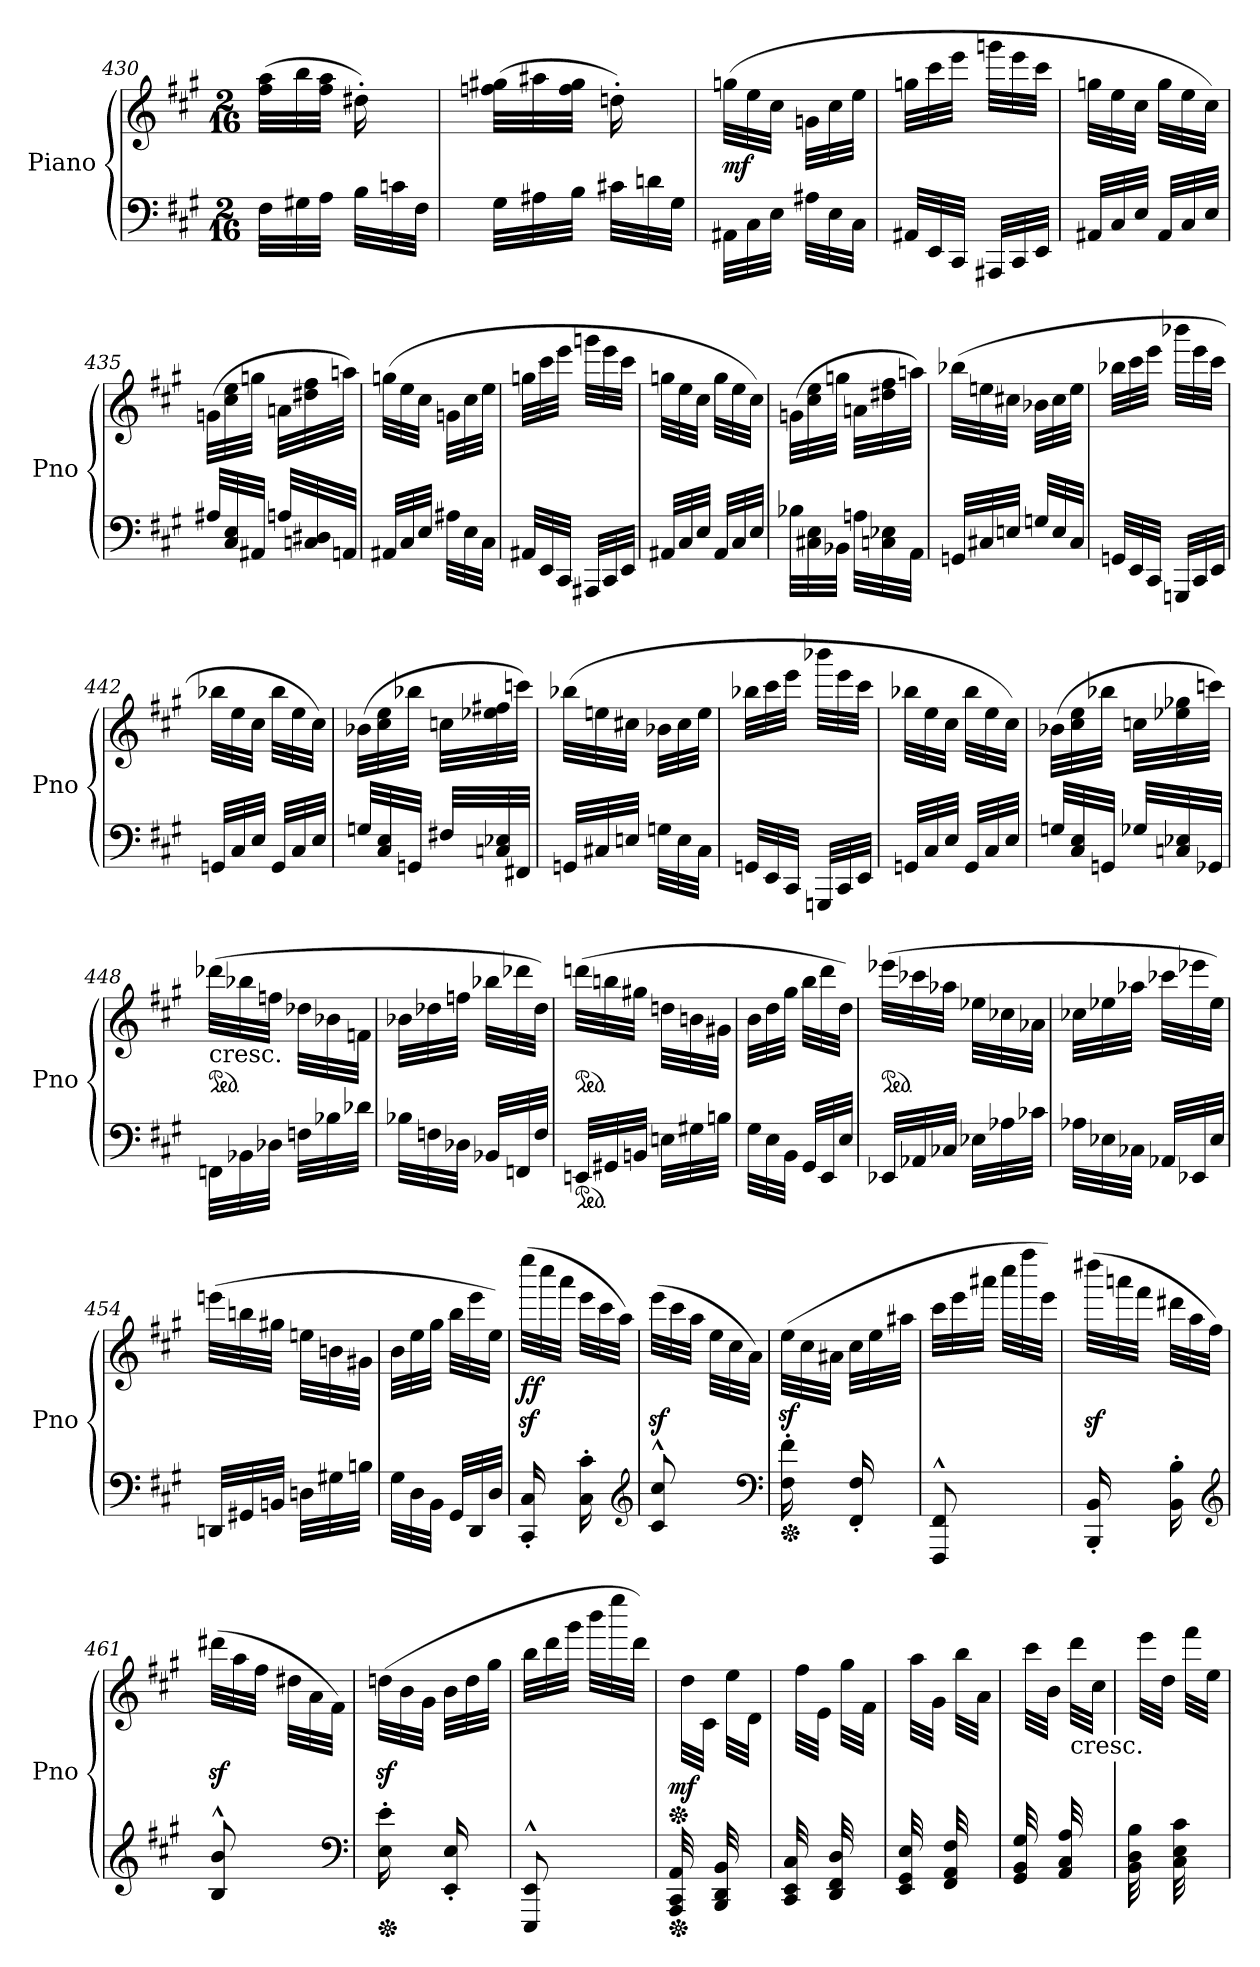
**kern	**kern	**dynam
*part1	*part1	*part1
*staff2	*staff1	*staff1/2
*I"Piano	*	*
*I'Pno	*	*
!!LO:PB:g=z
*clefF4	*clefG2	*
*k[f#c#g#]	*k[f#c#g#]	*
*A:	*A:	*
*M2/16	*M2/16	*
*Xtuplet	*Xtuplet	*
=430	=430	=430
48F#\LLL	(48ff#\ 48aa\LLL	.
48G#X\	48bb\	.
48A\JJJ	48ff#\ 48aa\JJJ	.
48B\LLL	16dd#X'\)	.
48cn\	.	.
48F#\JJJ	.	.
=431	=431	=431
48G#\LLL	(48ffn\ 48gg#X\LLL	.
48A#X\	48aa#X\	.
48B\JJJ	48ff\ 48gg#\JJJ	.
48c#X\LLL	16ddn'\)	.
48dn\	.	.
48G#\JJJ	.	.
=432	=432	=432
!	!	!LO:DY:b
48AA#X\LLL	(48ggn\LLL	mf
48C#\	48ee\	.
48E\JJJ	48cc#\JJJ	.
48A#X\LLL	48gn\LLL	.
48E\	48cc#\	.
48C#\JJJ	48ee\JJJ	.
=433	=433	=433
48AA#X/LLL	48ggn\LLL	.
48EE/	48ccc#\	.
48CC#/JJJ	48eee\JJJ	.
48AAA#X/LLL	48gggn\LLL	.
48CC#/	48eee\	.
48EE/JJJ	48ccc#\JJJ	.
!!LO:PB:g=z
=434	=434	=434
48AA#X/LLL	48ggn\LLL	.
48C#/	48ee\	.
48E/JJJ	48cc#\JJJ	.
48AA#/LLL	48gg\LLL	.
48C#/	48ee\	.
48E/JJJ	48cc#\JJJ)	.
=435	=435	=435
48A#X/LLL	(48gn\LLL	.
48C#/ 48E/	48cc#\ 48ee\	.
48AA#X/JJJ	48ggn\JJJ	.
48An/LLL	48an\LLL	.
48Cn/ 48D#X/	48dd#X\ 48ff#\	.
48AAn/JJJ	48aan\JJJ)	.
!!LO:PB:g=z
=436	=436	=436
48AA#X/LLL	(48ggn\LLL	.
48C#/	48ee\	.
48E/JJJ	48cc#\JJJ	.
48A#X\LLL	48gn\LLL	.
48E\	48cc#\	.
48C#\JJJ	48ee\JJJ	.
=437	=437	=437
48AA#X/LLL	48ggn\LLL	.
48EE/	48ccc#\	.
48CC#/JJJ	48eee\JJJ	.
48AAA#X/LLL	48gggn\LLL	.
48CC#/	48eee\	.
48EE/JJJ	48ccc#\JJJ	.
=438	=438	=438
48AA#X/LLL	48ggn\LLL	.
48C#/	48ee\	.
48E/JJJ	48cc#\JJJ	.
48AA#/LLL	48gg\LLL	.
48C#/	48ee\	.
48E/JJJ	48cc#\JJJ)	.
=439	=439	=439
48B-X\LLL	(48gn\LLL	.
48C#X\ 48E\	48cc#\ 48ee\	.
48BB-X\JJJ	48ggn\JJJ	.
48An\LLL	48an\LLL	.
48Cn\ 48E-X\	48dd#X\ 48ff#\	.
48AA\JJJ	48aan\JJJ)	.
!!LO:PB:g=z
=440	=440	=440
48GGn/LLL	(48bb-X\LLL	.
48C#X/	48een\	.
48En/JJJ	48cc#X\JJJ	.
48Gn/LLL	48b-X\LLL	.
48E/	48cc#\	.
48C#/JJJ	48ee\JJJ	.
=441	=441	=441
48GGn/LLL	48bb-X\LLL	.
48EE/	48ccc#\	.
48CC#/JJJ	48eee\JJJ	.
48GGGn/LLL	48bbb-X\LLL	.
48CC#/	48eee\	.
48EE/JJJ	48ccc#\JJJ	.
!!LO:PB:g=z
=442	=442	=442
48GGn/LLL	48bb-X\LLL	.
48C#/	48ee\	.
48E/JJJ	48cc#\JJJ	.
48GG/LLL	48bb-\LLL	.
48C#/	48ee\	.
48E/JJJ	48cc#\JJJ)	.
=443	=443	=443
48Gn/LLL	(48b-X\LLL	.
48C#/ 48E/	48cc#\ 48ee\	.
48GGn/JJJ	48bb-X\JJJ	.
48F#X/LLL	48ccn\LLL	.
48Cn/ 48E-X/	48ee-X\ 48ff#X\	.
48FF#X/JJJ	48cccn\JJJ)	.
=444	=444	=444
48GGn/LLL	(48bb-X\LLL	.
48C#X/	48een\	.
48En/JJJ	48cc#X\JJJ	.
48Gn\LLL	48b-X\LLL	.
48E\	48cc#\	.
48C#\JJJ	48ee\JJJ	.
=445	=445	=445
48GGn/LLL	48bb-X\LLL	.
48EE/	48ccc#\	.
48CC#/JJJ	48eee\JJJ	.
48GGGn/LLL	48bbb-X\LLL	.
48CC#/	48eee\	.
48EE/JJJ	48ccc#\JJJ	.
!!LO:PB:g=z
=446	=446	=446
48GGn/LLL	48bb-X\LLL	.
48C#/	48ee\	.
48E/JJJ	48cc#\JJJ	.
48GG/LLL	48bb-\LLL	.
48C#/	48ee\	.
48E/JJJ	48cc#\JJJ)	.
=447	=447	=447
48Gn/LLL	(48b-X\LLL	.
48C#/ 48E/	48cc#\ 48ee\	.
48GGn/JJJ	48bb-X\JJJ	.
48G-X/LLL	48ccn\LLL	.
48Cn/ 48E-X/	48ee-X\ 48gg-X\	.
48GG-X/JJJ	48cccn\JJJ)	.
=448	=448	=448
*	*ped	*
!	!LO:TX:b:t=cresc.	!
48FFn\LLL	(48ddd-X\LLL	.
48BB-X\	48bb-X\	.
48D-X\JJJ	48ffn\JJJ	.
48Fn\LLL	48dd-X\LLL	.
48B-X\	48b-X\	.
48d-X\JJJ	48fn\JJJ	.
=449	=449	=449
48B-X\LLL	48b-X\LLL	.
48Fn\	48dd-X\	.
48D-X\JJJ	48ffn\JJJ	.
48BB-X/LLL	48bb-X\LLL	.
48FFn/	48ddd-X\	.
48F/JJJ	48dd-\JJJ)	.
=450	=450	=450
*ped	*	*
*	*ped	*
48EEn/LLL	(48dddn\LLL	.
48GG#X/	48bbn\	.
48BBn/JJJ	48gg#X\JJJ	.
48En\LLL	48ddn\LLL	.
48G#X\	48bn\	.
48Bn\JJJ	48g#X\JJJ	.
=451	=451	=451
48G#\LLL	48b\LLL	.
48E\	48dd\	.
48BB\JJJ	48gg#\JJJ	.
48GG#/LLL	48bb\LLL	.
48EE/	48ddd\	.
48E/JJJ	48dd\JJJ)	.
!!LO:PB:g=z
=452	=452	=452
*	*ped	*
48EE-X/LLL	(48eee-X\LLL	.
48AA-X/	48ccc-X\	.
48C-X/JJJ	48aa-X\JJJ	.
48E-X\LLL	48ee-X\LLL	.
48A-X\	48cc-X\	.
48c-X\JJJ	48a-X\JJJ	.
=453	=453	=453
48A-X\LLL	48cc-X\LLL	.
48E-X\	48ee-X\	.
48C-X\JJJ	48aa-X\JJJ	.
48AA-X/LLL	48ccc-X\LLL	.
48EE-X/	48eee-X\	.
48E-/JJJ	48ee-\JJJ)	.
!!LO:PB:g=z
=454	=454	=454
48DDn/LLL	(48eeen\LLL	.
48GG#X/	48bbn\	.
48BBn/JJJ	48gg#X\JJJ	.
48Dn\LLL	48een\LLL	.
48G#X\	48bn\	.
48Bn\JJJ	48g#X\JJJ	.
=455	=455	=455
48G#\LLL	48b\LLL	.
48D\	48ee\	.
48BB\JJJ	48gg#\JJJ	.
48GG#/LLL	48bb\LLL	.
48DD/	48eee\	.
48D/JJJ	48ee\JJJ)	.
=456	=456	=456
!	!	!LO:DY:b
16CC#/' 16C#/'	(48eeeez>\LLL	ff
.	48cccc#\	.
.	48aaa\JJJ	.
16C#\' 16c#\'	48eee\LLL	.
.	48ccc#\	.
.	48aa\JJJ)	.
*clefG2	*	*
=457	=457	=457
8c#/^^ 8cc#/^^	(48eeez>\LLL	.
.	48ccc#\	.
.	48aa\JJJ	.
.	48ee\LLL	.
.	48cc#\	.
.	48a\JJJ)	.
*clefF4	*	*
!!LO:PB:g=z
=458	=458	=458
*Xped	*	*
16F#\' 16f#\'	(48eez>\LLL	.
.	48cc#\	.
.	48a#X\JJJ	.
16FF#/' 16F#/'	48cc#\LLL	.
.	48ee\	.
.	48aa#X\JJJ	.
=459	=459	=459
8FFF#/^^ 8FF#/^^	48ccc#\LLL	.
.	48eee\	.
.	48aaa#X\JJJ	.
.	48cccc#\LLL	.
.	48ffff#\	.
.	48eee\JJJ)	.
!!LO:PB:g=z
=460	=460	=460
16BBB/' 16BB/'	(48dddd#Xz>\LLL	.
.	48aaan\	.
.	48fff#\JJJ	.
16BB\' 16B\'	48ddd#X\LLL	.
.	48aa\	.
.	48ff#\JJJ)	.
*clefG2	*	*
=461	=461	=461
8B/^^ 8b/^^	(48ddd#Xz>\LLL	.
.	48aa\	.
.	48ff#\JJJ	.
.	48dd#X\LLL	.
.	48a\	.
.	48f#\JJJ)	.
*clefF4	*	*
=462	=462	=462
*Xped	*	*
16E\' 16e\'	(48ddnz>\LLL	.
.	48b\	.
.	48g#\JJJ	.
16EE/' 16E/'	48b\LLL	.
.	48dd\	.
.	48gg#\JJJ	.
=463	=463	=463
8EEE/^^ 8EE/^^	48bb\LLL	.
.	48ddd\	.
.	48ggg#\JJJ	.
.	48bbb\LLL	.
.	48eeee\	.
.	48ddd\JJJ)	.
!!LO:PB:g=z
=464	=464	=464
*Xped	*	*
*	*Xped	*
!	!	!LO:DY:b
48AAA/ 48CC#/ 48AA/	48ryy	mf
24ryy	48dd\LLL	.
.	48c#\JJJ	.
48BBB/ 48DD/ 48BB/	48ryy	.
24ryy	48ee\LLL	.
.	48d\JJJ	.
=465	=465	=465
48CC#/ 48EE/ 48C#/	48ryy	.
24ryy	48ff#\LLL	.
.	48e\JJJ	.
48DD/ 48FF#/ 48D/	48ryy	.
24ryy	48gg#\LLL	.
.	48f#\JJJ	.
!!LO:PB:g=z
=466	=466	=466
48EE/ 48GG#/ 48E/	48ryy	.
24ryy	48aa\LLL	.
.	48g#\JJJ	.
48FF#/ 48AA/ 48F#/	48ryy	.
24ryy	48bb\LLL	.
.	48a\JJJ	.
=467	=467	=467
48GG#/ 48BB/ 48G#/	48ryy	.
24ryy	48ccc#\LLL	.
.	48b\JJJ	.
48AA/ 48C#/ 48A/	48ryy	.
!	!LO:TX:b:t=cresc.	!
24ryy	48ddd\LLL	.
.	48cc#\JJJ	.
=468	=468	=468
48BB\ 48D\ 48B\	48ryy	.
24ryy	48eee\LLL	.
.	48dd\JJJ	.
48C#\ 48E\ 48c#\	48ryy	.
24ryy	48fff#\LLL	.
.	48ee\JJJ	.
=	=	=
*-	*-	*-
